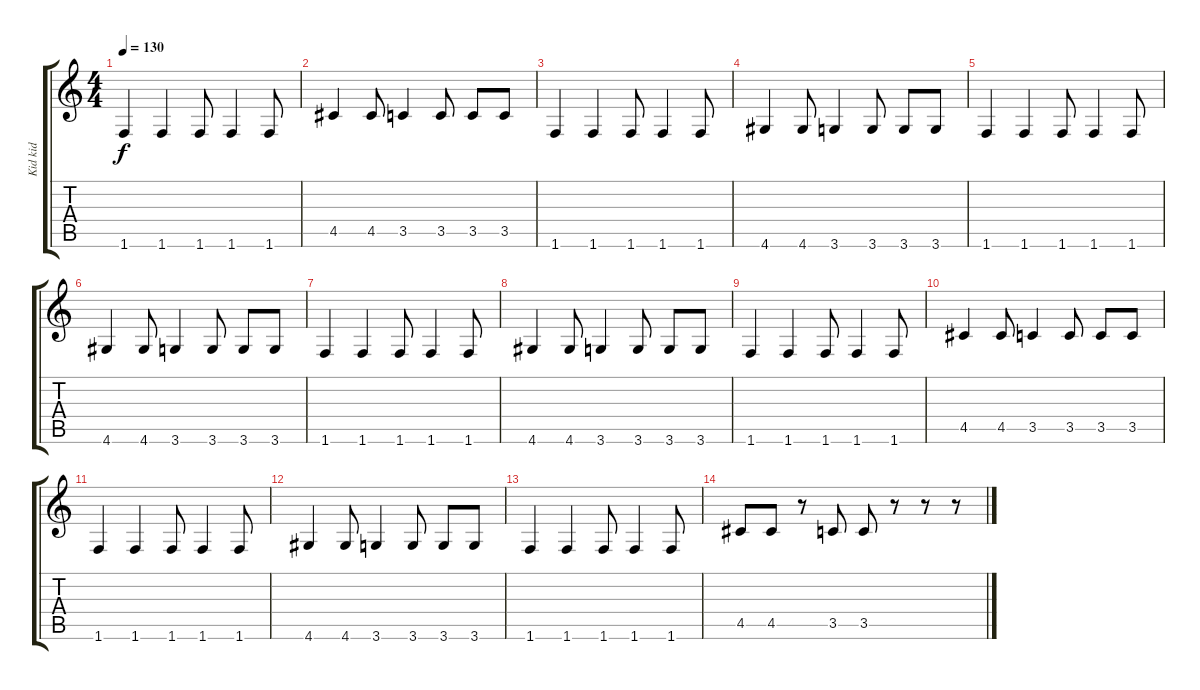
\track ("Kid kid" "Kid kid") {instrument electricbassfinger}
\staff {score tabs}
\tuning (E4 B3 G3 D3 A2 E2) {hide}
\ts (4 4)
\tempo 130
\clef g2
\ks c
1.6.4{dy f} 1.6.4 1.6.8 1.6.4 1.6.8 |
4.5.4 4.5.8 3.5.4 3.5.8 3.5.8 3.5.8 |
1.6.4 1.6.4 1.6.8 1.6.4 1.6.8 |
4.6.4 4.6.8 3.6.4 3.6.8 3.6.8 3.6.8 |
1.6.4 1.6.4 1.6.8 1.6.4 1.6.8 |
4.6.4 4.6.8 3.6.4 3.6.8 3.6.8 3.6.8 |
1.6.4 1.6.4 1.6.8 1.6.4 1.6.8 |
4.6.4 4.6.8 3.6.4 3.6.8 3.6.8 3.6.8 |
1.6.4 1.6.4 1.6.8 1.6.4 1.6.8 |
4.5.4 4.5.8 3.5.4 3.5.8 3.5.8 3.5.8 |
1.6.4 1.6.4 1.6.8 1.6.4 1.6.8 |
4.6.4 4.6.8 3.6.4 3.6.8 3.6.8 3.6.8 |
1.6.4 1.6.4 1.6.8 1.6.4 1.6.8 |
4.5.8 4.5.8 r.8 3.5.8 3.5.8 r.8 r.8 r.8
